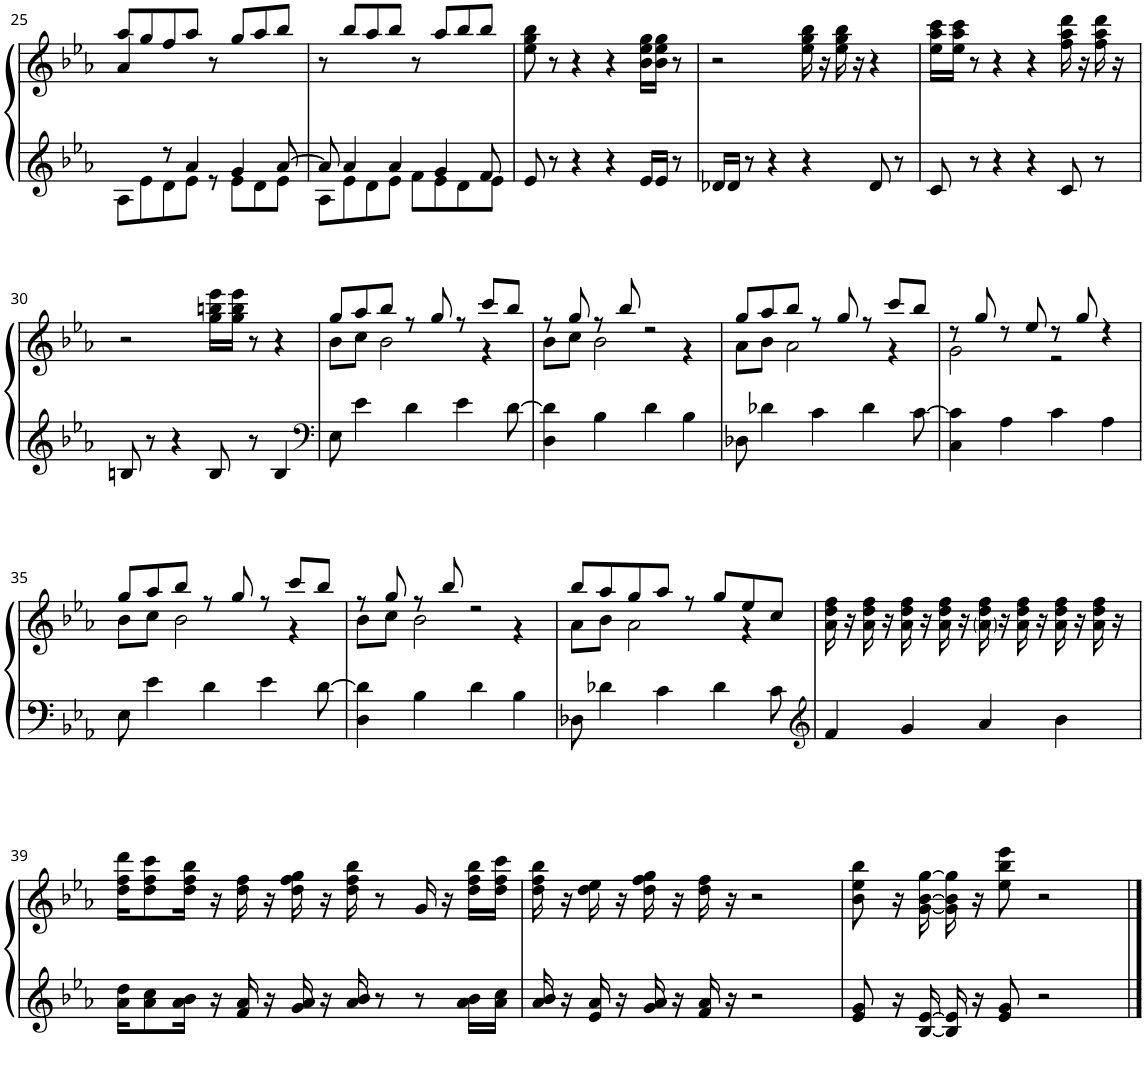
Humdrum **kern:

**kern	**kern
*part1	*part1
*staff2	*staff1
*I"Piano	*
*I'Pno.	*
!!LO:PB:g=z
*clefG2	*clefG2
*k[b-e-a-]	*k[b-e-a-]
*M4/4	*M4/4
=25	=25
*^	*^
4ryy	8A-\L	8aa-/L	4a-/
.	8e-\	8gg/	.
8r	8d\	8ff/	2.ryy
4a-/	8e-\J	8aa-/J	.
.	8r	8r	.
4g/	8e-\L	8gg/L	.
.	8d\	8aa-/	.
[8a-/	8e-\J	8bb-/J	.
*	*	*v	*v
=26	=26	=26
8a-/]	8A-\L	8r
4a-/	8e-\	8bb-/L
.	8d\	8aa-/
4a-/	8e-\J	8bb-/J
.	8f\L	8r
4g/	8e-\	8aa-/L
.	8d\	8bb-/
8f/	8e-\J	8bb-/J
*v	*v	*
=27	=27
8e-/	8ee-\ 8gg\ 8bb-\
8r	8r
4r	4r
4r	4r
16e-/LL	16b-\ 16ee-\ 16gg\LL
16e-/JJ	16b-\ 16ee-\ 16gg\JJ
8r	8r
=28	=28
16d-X/LL	2r
16d-/JJ	.
8r	.
4r	.
4r	16ee-\ 16gg\ 16bb-\
.	16r
.	16ee-\ 16gg\ 16bb-\
.	16r
8d-/	4r
8r	.
=29	=29
8c/	16ee-\ 16aa-\ 16ccc\LL
.	16ee-\ 16aa-\ 16ccc\JJ
8r	8r
4r	4r
4r	4r
8c/	16ff\ 16aa-\ 16ddd\
.	16r
8r	16ff\ 16aa-\ 16ddd\
.	16r
!!LO:LB:g=z
=30	=30
8Bn/	2r
8r	.
4r	.
8B/	16gg\ 16bbn\ 16eee-\LL
.	16gg\ 16bb\ 16eee-\JJ
8r	8r
4B/	4r
=31	=31
*clefF4	*
*	*^
8E-\	8gg/L	8b-\L
4e-\	8aa-/	8cc\J
.	8bb-/J	2b-\
4d\	8r	.
.	8gg/	.
4e-\	8r	.
.	8ccc/L	4r
[8d\	8bb-/J	.
=32	=32	=32
4D\ 4d\]	8r	8b-\L
.	8gg/	8cc\J
4B-\	8r	2b-\
.	8bb-/	.
4d\	2r	.
4B-\	.	4r
=33	=33	=33
8D-X\	8gg/L	8a-\L
4d-X\	8aa-/	8b-\J
.	8bb-/J	2a-\
4c\	8r	.
.	8gg/	.
4d-\	8r	.
.	8ccc/L	4r
[8c\	8bb-/J	.
=34	=34	=34
4C\ 4c\]	8r	2g\
.	8gg/	.
4A-\	8r	.
.	8ee-/	.
4c\	8r	2r
.	8gg/	.
4A-\	4r	.
!!LO:LB:g=z	!!
=35	=35	=35
8E-\	8gg/L	8b-\L
4e-\	8aa-/	8cc\J
.	8bb-/J	2b-\
4d\	8r	.
.	8gg/	.
4e-\	8r	.
.	8ccc/L	4r
[8d\	8bb-/J	.
=36	=36	=36
4D\ 4d\]	8r	8b-\L
.	8gg/	8cc\J
4B-\	8r	2b-\
.	8bb-/	.
4d\	2r	.
4B-\	.	4r
=37	=37	=37
8D-X\	8bb-/L	8a-\L
4d-X\	8aa-/	8b-\J
.	8gg/	2a-\
4c\	8aa-/J	.
.	8r	.
4d-\	8gg/L	.
.	8ee-/	4r
8c\	8cc/J	.
*	*v	*v
=38	=38
*clefG2	*
4f/	16a-\ 16dd\ 16ff\
.	16r
.	16a-\ 16dd\ 16ff\
.	16r
4g/	16a-\ 16dd\ 16ff\
.	16r
.	16a-\ 16dd\ 16ff\
.	16r
4a-/	16a-\ 16dd\ 16ff\
.	16r
.	16a-\ 16dd\ 16ff\
.	16r
4b-\	16a-\ 16dd\ 16ff\
.	16r
.	16a-\ 16dd\ 16ff\
.	16r
!!LO:LB:g=z
=39	=39
16a-\ 16dd\KL	16dd\ 16ff\ 16ddd\KL
8a-\ 8cc\	8dd\ 8ff\ 8ccc\
16a-\ 16b-\Jk	16dd\ 16ff\ 16bb-\Jk
16r	16r
16f/ 16a-/	16dd\ 16ff\
16r	16r
16g/ 16a-/	16dd\ 16ff\ 16gg\
16r	16r
16a-/ 16b-/	16dd\ 16ff\ 16bb-\
8r	8r
8r	16g/
.	16r
16a-\ 16b-\LL	16dd\ 16ff\ 16bb-\LL
16a-\ 16cc\JJ	16dd\ 16ff\ 16ccc\JJ
=40	=40
16a-/ 16b-/	16dd\ 16ff\ 16bb-\
16r	16r
16e-/ 16a-/	16dd\ 16ee-\
16r	16r
16g/ 16a-/	16dd\ 16ff\ 16gg\
16r	16r
16f/ 16a-/	16dd\ 16ff\
16r	16r
2r	2r
=41	=41
8e-/ 8g/	8b-\ 8ee-\ 8bb-\
16r	16r
[16B-/ [16e-/	[16g\ [16b-\ [16gg\
16B-/] 16e-/]	16g\] 16b-\] 16gg\]
16r	16r
8e-/ 8g/	8ee-\ 8bb-\ 8eee-\
2r	2r
==	==
*-	*-
